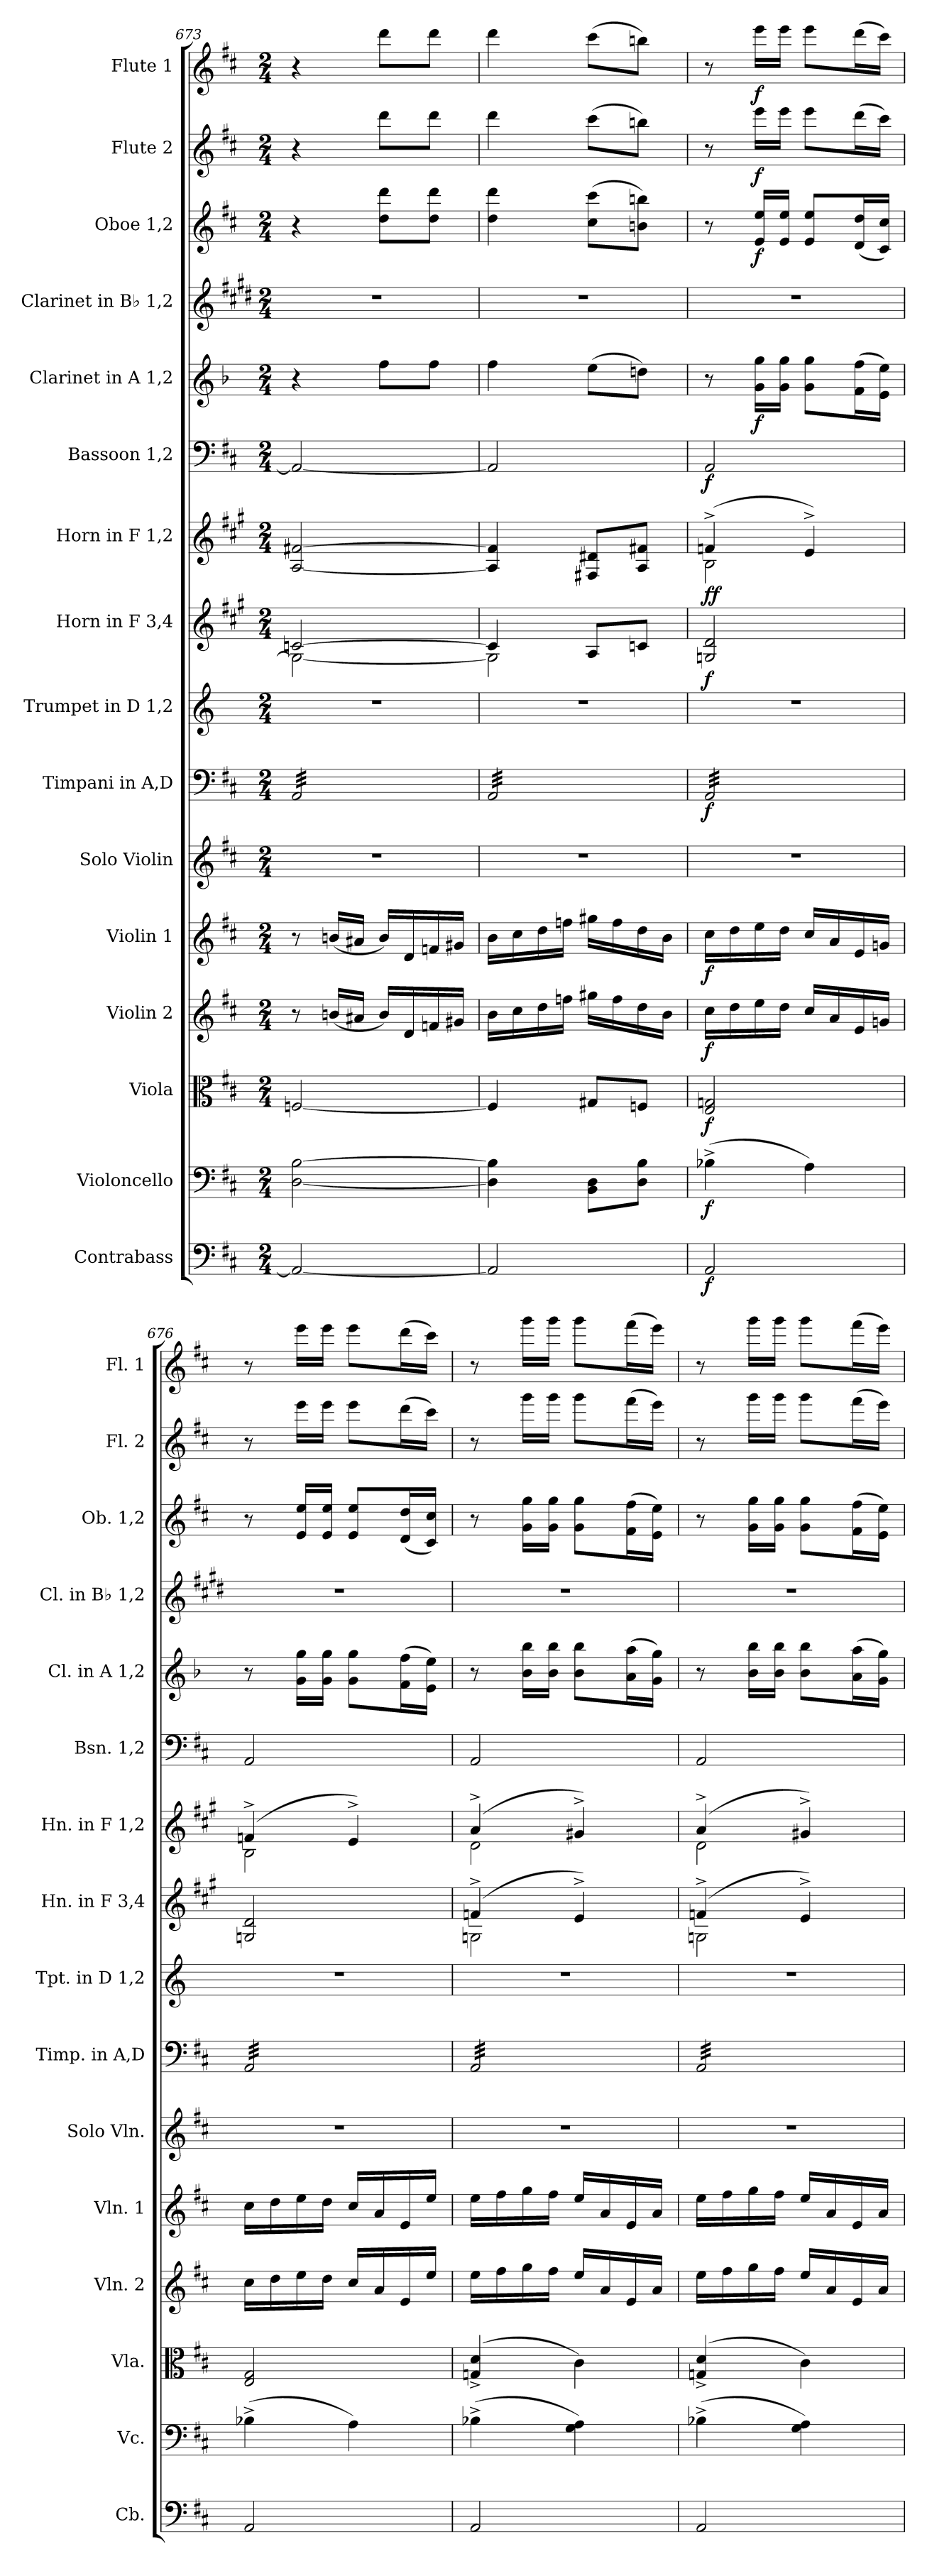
**kern	**dynam	**kern	**dynam	**kern	**dynam	**kern	**dynam	**kern	**dynam	**kern	**kern	**dynam	**kern	**kern	**dynam	**kern	**dynam	**kern	**dynam	**kern	**dynam	**kern	**kern	**dynam	**kern	**dynam	**kern	**dynam
*part16	*part16	*part15	*part15	*part14	*part14	*part13	*part13	*part12	*part12	*part11	*part10	*part10	*part9	*part8	*part8	*part7	*part7	*part6	*part6	*part5	*part5	*part4	*part3	*part3	*part2	*part2	*part1	*part1
*staff16	*staff16	*staff15	*staff15	*staff14	*staff14	*staff13	*staff13	*staff12	*staff12	*staff11	*staff10	*staff10	*staff9	*staff8	*staff8	*staff7	*staff7	*staff6	*staff6	*staff5	*staff5	*staff4	*staff3	*staff3	*staff2	*staff2	*staff1	*staff1
*I"Contrabass	*	*I"Violoncello	*	*I"Viola	*	*I"Violin 2	*	*I"Violin 1	*	*I"Solo Violin	*I"Timpani in A,D	*	*I"Trumpet in D 1,2	*I"Horn in F 3,4	*	*I"Horn in F 1,2	*	*I"Bassoon 1,2	*	*I"Clarinet in A 1,2	*	*I"Clarinet in B♭ 1,2	*I"Oboe 1,2	*	*I"Flute 2	*	*I"Flute 1	*
*I'Cb.	*	*I'Vc.	*	*I'Vla.	*	*I'Vln. 2	*	*I'Vln. 1	*	*I'Solo Vln.	*I'Timp. in A,D	*	*I'Tpt. in D 1,2	*I'Hn. in F 3,4	*	*I'Hn. in F 1,2	*	*I'Bsn. 1,2	*	*I'Cl. in A 1,2	*	*I'Cl. in B♭ 1,2	*I'Ob. 1,2	*	*I'Fl. 2	*	*I'Fl. 1	*
!!LO:PB:g=z
*clefF4	*	*clefF4	*	*clefC3	*	*clefG2	*	*clefG2	*	*clefG2	*clefF4	*	*clefG2	*clefG2	*	*clefG2	*	*clefF4	*	*clefG2	*	*clefG2	*clefG2	*	*clefG2	*	*clefG2	*
*ITrd7c12	*	*	*	*	*	*	*	*	*	*	*	*	*ITrd-1c-2	*ITrd4c7	*	*ITrd4c7	*	*	*	*ITrd2c3	*	*ITrd1c2	*	*	*	*	*	*
*k[f#c#]	*	*k[f#c#]	*	*k[f#c#]	*	*k[f#c#]	*	*k[f#c#]	*	*k[f#c#]	*k[f#c#]	*	*k[f#c#]	*k[f#c#]	*	*k[f#c#]	*	*k[f#c#]	*	*k[f#c#]	*	*k[f#c#]	*k[f#c#]	*	*k[f#c#]	*	*k[f#c#]	*
*M2/4	*	*M2/4	*	*M2/4	*	*M2/4	*	*M2/4	*	*M2/4	*M2/4	*	*M2/4	*M2/4	*	*M2/4	*	*M2/4	*	*M2/4	*	*M2/4	*M2/4	*	*M2/4	*	*M2/4	*
=673	=673	=673	=673	=673	=673	=673	=673	=673	=673	=673	=673	=673	=673	=673	=673	=673	=673	=673	=673	=673	=673	=673	=673	=673	=673	=673	=673	=673
*	*	*	*	*	*	*	*	*	*	*	*	*	*	*^	*	*	*	*	*	*	*	*	*	*	*	*	*	*
*	*	*	*	*	*	*	*	*	*	*	*tremolo	*	*	*	*	*	*	*	*	*	*	*	*	*	*	*	*	*	*
2AAA/_	.	[2D\ [2B\	.	[2Fn/	.	8r	.	8r	.	2r	32AA/LLL	.	2r	[2Fn/	2C\_	.	[2D/ [2Bn/	.	2AA/_	.	4r	.	2r	4r	.	4r	.	4r	.
.	.	.	.	.	.	.	.	.	.	.	32AA/	.	.	.	.	.	.	.	.	.	.	.	.	.	.	.	.	.	.
.	.	.	.	.	.	.	.	.	.	.	32AA/	.	.	.	.	.	.	.	.	.	.	.	.	.	.	.	.	.	.
.	.	.	.	.	.	.	.	.	.	.	32AA/	.	.	.	.	.	.	.	.	.	.	.	.	.	.	.	.	.	.
.	.	.	.	.	.	(<16bn/LL	.	(<16bn/LL	.	.	32AA/	.	.	.	.	.	.	.	.	.	.	.	.	.	.	.	.	.	.
.	.	.	.	.	.	.	.	.	.	.	32AA/	.	.	.	.	.	.	.	.	.	.	.	.	.	.	.	.	.	.
.	.	.	.	.	.	16a#X/JJ	.	16a#X/JJ	.	.	32AA/	.	.	.	.	.	.	.	.	.	.	.	.	.	.	.	.	.	.
.	.	.	.	.	.	.	.	.	.	.	32AA/	.	.	.	.	.	.	.	.	.	.	.	.	.	.	.	.	.	.
.	.	.	.	.	.	16b/LL)	.	16b/LL)	.	.	32AA/	.	.	.	.	.	.	.	.	.	8dd\L	.	.	8dd\ 8ddd\L	.	8ddd\L	.	8ddd\L	.
.	.	.	.	.	.	.	.	.	.	.	32AA/	.	.	.	.	.	.	.	.	.	.	.	.	.	.	.	.	.	.
.	.	.	.	.	.	16d/	.	16d/	.	.	32AA/	.	.	.	.	.	.	.	.	.	.	.	.	.	.	.	.	.	.
.	.	.	.	.	.	.	.	.	.	.	32AA/	.	.	.	.	.	.	.	.	.	.	.	.	.	.	.	.	.	.
.	.	.	.	.	.	16fn/	.	16fn/	.	.	32AA/	.	.	.	.	.	.	.	.	.	8dd\J	.	.	8dd\ 8ddd\J	.	8ddd\J	.	8ddd\J	.
.	.	.	.	.	.	.	.	.	.	.	32AA/	.	.	.	.	.	.	.	.	.	.	.	.	.	.	.	.	.	.
.	.	.	.	.	.	16g#X/JJ	.	16g#X/JJ	.	.	32AA/	.	.	.	.	.	.	.	.	.	.	.	.	.	.	.	.	.	.
.	.	.	.	.	.	.	.	.	.	.	32AA/JJJ	.	.	.	.	.	.	.	.	.	.	.	.	.	.	.	.	.	.
=674	=674	=674	=674	=674	=674	=674	=674	=674	=674	=674	=674	=674	=674	=674	=674	=674	=674	=674	=674	=674	=674	=674	=674	=674	=674	=674	=674	=674	=674
2AAA/]	.	4D\] 4B\]	.	4F/]	.	16b\LL	.	16b\LL	.	2r	32AA/LLL	.	2r	4F/]	2C\]	.	4D/] 4B/]	.	2AA/]	.	4dd\	.	2r	4dd\ 4ddd\	.	4ddd\	.	4ddd\	.
.	.	.	.	.	.	.	.	.	.	.	32AA/	.	.	.	.	.	.	.	.	.	.	.	.	.	.	.	.	.	.
.	.	.	.	.	.	16cc#\	.	16cc#\	.	.	32AA/	.	.	.	.	.	.	.	.	.	.	.	.	.	.	.	.	.	.
.	.	.	.	.	.	.	.	.	.	.	32AA/	.	.	.	.	.	.	.	.	.	.	.	.	.	.	.	.	.	.
.	.	.	.	.	.	16dd\	.	16dd\	.	.	32AA/	.	.	.	.	.	.	.	.	.	.	.	.	.	.	.	.	.	.
.	.	.	.	.	.	.	.	.	.	.	32AA/	.	.	.	.	.	.	.	.	.	.	.	.	.	.	.	.	.	.
.	.	.	.	.	.	16ffn\JJ	.	16ffn\JJ	.	.	32AA/	.	.	.	.	.	.	.	.	.	.	.	.	.	.	.	.	.	.
.	.	.	.	.	.	.	.	.	.	.	32AA/	.	.	.	.	.	.	.	.	.	.	.	.	.	.	.	.	.	.
.	.	8BB\ 8D\L	.	8G#X/L	.	16gg#X\LL	.	16gg#X\LL	.	.	32AA/	.	.	8D/L	.	.	8BBn/ 8G#X/L	.	.	.	(>8cc#\L	.	.	(>8cc#\ 8ccc#\L	.	(>8ccc#\L	.	(>8ccc#\L	.
.	.	.	.	.	.	.	.	.	.	.	32AA/	.	.	.	.	.	.	.	.	.	.	.	.	.	.	.	.	.	.
.	.	.	.	.	.	16ff\	.	16ff\	.	.	32AA/	.	.	.	.	.	.	.	.	.	.	.	.	.	.	.	.	.	.
.	.	.	.	.	.	.	.	.	.	.	32AA/	.	.	.	.	.	.	.	.	.	.	.	.	.	.	.	.	.	.
.	.	8D\ 8B\J	.	8Fn/J	.	16dd\	.	16dd\	.	.	32AA/	.	.	8Fn/J	.	.	8D/ 8Bn/J	.	.	.	8bn\J)	.	.	8bn\ 8bbn\J)	.	8bbn\J)	.	8bbn\J)	.
.	.	.	.	.	.	.	.	.	.	.	32AA/	.	.	.	.	.	.	.	.	.	.	.	.	.	.	.	.	.	.
.	.	.	.	.	.	16b\JJ	.	16b\JJ	.	.	32AA/	.	.	.	.	.	.	.	.	.	.	.	.	.	.	.	.	.	.
.	.	.	.	.	.	.	.	.	.	.	32AA/JJJ	.	.	.	.	.	.	.	.	.	.	.	.	.	.	.	.	.	.
*	*	*	*	*	*	*	*	*	*	*	*	*	*	*v	*v	*	*	*	*	*	*	*	*	*	*	*	*	*	*
=675	=675	=675	=675	=675	=675	=675	=675	=675	=675	=675	=675	=675	=675	=675	=675	=675	=675	=675	=675	=675	=675	=675	=675	=675	=675	=675	=675	=675
*	*	*	*	*	*	*	*	*	*	*	*	*	*	*	*	*^	*	*	*	*	*	*	*	*	*	*	*	*
!	!LO:DY:b	!	!LO:DY:b	!	!LO:DY:b	!	!LO:DY:b	!	!LO:DY:b	!	!	!LO:DY:b	!	!	!LO:DY:b	!	!	!LO:DY:b	!	!	!	!	!	!	!	!	!	!	!
!	!	!	!	!	!	!	!	!	!	!	!	!	!	!	!	!	!	!LO:DY:n=1:b	!	!LO:DY:b	!	!	!	!	!	!	!	!	!
2AAA/	f	(>4B-X^\	f	2E/ 2Gn/	f	16cc#\LL	f	16cc#\LL	f	2r	32AA/LLL	f	2r	2Cn/ 2G/	f	(>4B-X^/	2E\	f f	2AA/	f	8r	.	2r	8r	.	8r	.	8r	.
.	.	.	.	.	.	.	.	.	.	.	32AA/	.	.	.	.	.	.	.	.	.	.	.	.	.	.	.	.	.	.
.	.	.	.	.	.	16dd\	.	16dd\	.	.	32AA/	.	.	.	.	.	.	.	.	.	.	.	.	.	.	.	.	.	.
.	.	.	.	.	.	.	.	.	.	.	32AA/	.	.	.	.	.	.	.	.	.	.	.	.	.	.	.	.	.	.
!	!	!	!	!	!	!	!	!	!	!	!	!	!	!	!	!	!	!	!	!	!	!LO:DY:b	!	!	!LO:DY:b	!	!LO:DY:b	!	!LO:DY:b
.	.	.	.	.	.	16ee\	.	16ee\	.	.	32AA/	.	.	.	.	.	.	.	.	.	16e\ 16ee\LL	f	.	16e/ 16ee/LL	f	16eee\LL	f	16eee\LL	f
.	.	.	.	.	.	.	.	.	.	.	32AA/	.	.	.	.	.	.	.	.	.	.	.	.	.	.	.	.	.	.
.	.	.	.	.	.	16dd\JJ	.	16dd\JJ	.	.	32AA/	.	.	.	.	.	.	.	.	.	16e\ 16ee\JJ	.	.	16e/ 16ee/JJ	.	16eee\JJ	.	16eee\JJ	.
.	.	.	.	.	.	.	.	.	.	.	32AA/	.	.	.	.	.	.	.	.	.	.	.	.	.	.	.	.	.	.
.	.	4A\)	.	.	.	16cc#/LL	.	16cc#/LL	.	.	32AA/	.	.	.	.	4A^/)	.	.	.	.	8e\ 8ee\L	.	.	8e/ 8ee/L	.	8eee\L	.	8eee\L	.
.	.	.	.	.	.	.	.	.	.	.	32AA/	.	.	.	.	.	.	.	.	.	.	.	.	.	.	.	.	.	.
.	.	.	.	.	.	16a/	.	16a/	.	.	32AA/	.	.	.	.	.	.	.	.	.	.	.	.	.	.	.	.	.	.
.	.	.	.	.	.	.	.	.	.	.	32AA/	.	.	.	.	.	.	.	.	.	.	.	.	.	.	.	.	.	.
.	.	.	.	.	.	16e/	.	16e/	.	.	32AA/	.	.	.	.	.	.	.	.	.	(>16d\ 16dd\L	.	.	(<16d/ 16dd/L	.	(>16ddd\L	.	(>16ddd\L	.
.	.	.	.	.	.	.	.	.	.	.	32AA/	.	.	.	.	.	.	.	.	.	.	.	.	.	.	.	.	.	.
.	.	.	.	.	.	16gn/JJ	.	16gn/JJ	.	.	32AA/	.	.	.	.	.	.	.	.	.	16c#\ 16cc#\JJ)	.	.	16c#/ 16cc#/JJ)	.	16ccc#\JJ)	.	16ccc#\JJ)	.
.	.	.	.	.	.	.	.	.	.	.	32AA/JJJ	.	.	.	.	.	.	.	.	.	.	.	.	.	.	.	.	.	.
=676	=676	=676	=676	=676	=676	=676	=676	=676	=676	=676	=676	=676	=676	=676	=676	=676	=676	=676	=676	=676	=676	=676	=676	=676	=676	=676	=676	=676	=676
2AAA/	.	(>4B-X^\	.	2E/ 2G/	.	16cc#\LL	.	16cc#\LL	.	2r	32AA/LLL	.	2r	2Cn/ 2G/	.	(>4B-X^/	2E\	.	2AA/	.	8r	.	2r	8r	.	8r	.	8r	.
.	.	.	.	.	.	.	.	.	.	.	32AA/	.	.	.	.	.	.	.	.	.	.	.	.	.	.	.	.	.	.
.	.	.	.	.	.	16dd\	.	16dd\	.	.	32AA/	.	.	.	.	.	.	.	.	.	.	.	.	.	.	.	.	.	.
.	.	.	.	.	.	.	.	.	.	.	32AA/	.	.	.	.	.	.	.	.	.	.	.	.	.	.	.	.	.	.
.	.	.	.	.	.	16ee\	.	16ee\	.	.	32AA/	.	.	.	.	.	.	.	.	.	16e\ 16ee\LL	.	.	16e/ 16ee/LL	.	16eee\LL	.	16eee\LL	.
.	.	.	.	.	.	.	.	.	.	.	32AA/	.	.	.	.	.	.	.	.	.	.	.	.	.	.	.	.	.	.
.	.	.	.	.	.	16dd\JJ	.	16dd\JJ	.	.	32AA/	.	.	.	.	.	.	.	.	.	16e\ 16ee\JJ	.	.	16e/ 16ee/JJ	.	16eee\JJ	.	16eee\JJ	.
.	.	.	.	.	.	.	.	.	.	.	32AA/	.	.	.	.	.	.	.	.	.	.	.	.	.	.	.	.	.	.
.	.	4A\)	.	.	.	16cc#/LL	.	16cc#/LL	.	.	32AA/	.	.	.	.	4A^/)	.	.	.	.	8e\ 8ee\L	.	.	8e/ 8ee/L	.	8eee\L	.	8eee\L	.
.	.	.	.	.	.	.	.	.	.	.	32AA/	.	.	.	.	.	.	.	.	.	.	.	.	.	.	.	.	.	.
.	.	.	.	.	.	16a/	.	16a/	.	.	32AA/	.	.	.	.	.	.	.	.	.	.	.	.	.	.	.	.	.	.
.	.	.	.	.	.	.	.	.	.	.	32AA/	.	.	.	.	.	.	.	.	.	.	.	.	.	.	.	.	.	.
.	.	.	.	.	.	16e/	.	16e/	.	.	32AA/	.	.	.	.	.	.	.	.	.	(>16d\ 16dd\L	.	.	(<16d/ 16dd/L	.	(>16ddd\L	.	(>16ddd\L	.
.	.	.	.	.	.	.	.	.	.	.	32AA/	.	.	.	.	.	.	.	.	.	.	.	.	.	.	.	.	.	.
.	.	.	.	.	.	16ee/JJ	.	16ee/JJ	.	.	32AA/	.	.	.	.	.	.	.	.	.	16c#\ 16cc#\JJ)	.	.	16c#/ 16cc#/JJ)	.	16ccc#\JJ)	.	16ccc#\JJ)	.
.	.	.	.	.	.	.	.	.	.	.	32AA/JJJ	.	.	.	.	.	.	.	.	.	.	.	.	.	.	.	.	.	.
=677	=677	=677	=677	=677	=677	=677	=677	=677	=677	=677	=677	=677	=677	=677	=677	=677	=677	=677	=677	=677	=677	=677	=677	=677	=677	=677	=677	=677	=677
*	*	*	*	*	*	*	*	*	*	*	*	*	*	*^	*	*	*	*	*	*	*	*	*	*	*	*	*	*	*
2AAA/	.	(>4B-X^\	.	(>4Gn/^ 4d/^	.	16ee\LL	.	16ee\LL	.	2r	32AA/LLL	.	2r	(>4B-X^/	2Cn\	.	(>4d^/	2G\	.	2AA/	.	8r	.	2r	8r	.	8r	.	8r	.
.	.	.	.	.	.	.	.	.	.	.	32AA/	.	.	.	.	.	.	.	.	.	.	.	.	.	.	.	.	.	.	.
.	.	.	.	.	.	16ff#\	.	16ff#\	.	.	32AA/	.	.	.	.	.	.	.	.	.	.	.	.	.	.	.	.	.	.	.
.	.	.	.	.	.	.	.	.	.	.	32AA/	.	.	.	.	.	.	.	.	.	.	.	.	.	.	.	.	.	.	.
.	.	.	.	.	.	16gg\	.	16gg\	.	.	32AA/	.	.	.	.	.	.	.	.	.	.	16g\ 16gg\LL	.	.	16g\ 16gg\LL	.	16ggg\LL	.	16ggg\LL	.
.	.	.	.	.	.	.	.	.	.	.	32AA/	.	.	.	.	.	.	.	.	.	.	.	.	.	.	.	.	.	.	.
.	.	.	.	.	.	16ff#\JJ	.	16ff#\JJ	.	.	32AA/	.	.	.	.	.	.	.	.	.	.	16g\ 16gg\JJ	.	.	16g\ 16gg\JJ	.	16ggg\JJ	.	16ggg\JJ	.
.	.	.	.	.	.	.	.	.	.	.	32AA/	.	.	.	.	.	.	.	.	.	.	.	.	.	.	.	.	.	.	.
.	.	4G\ 4A\)	.	4c#\)	.	16ee/LL	.	16ee/LL	.	.	32AA/	.	.	4A^/)	.	.	4c#X^/)	.	.	.	.	8g\ 8gg\L	.	.	8g\ 8gg\L	.	8ggg\L	.	8ggg\L	.
.	.	.	.	.	.	.	.	.	.	.	32AA/	.	.	.	.	.	.	.	.	.	.	.	.	.	.	.	.	.	.	.
.	.	.	.	.	.	16a/	.	16a/	.	.	32AA/	.	.	.	.	.	.	.	.	.	.	.	.	.	.	.	.	.	.	.
.	.	.	.	.	.	.	.	.	.	.	32AA/	.	.	.	.	.	.	.	.	.	.	.	.	.	.	.	.	.	.	.
.	.	.	.	.	.	16e/	.	16e/	.	.	32AA/	.	.	.	.	.	.	.	.	.	.	(>16f#\ 16ff#\L	.	.	(>16f#\ 16ff#\L	.	(>16fff#\L	.	(>16fff#\L	.
.	.	.	.	.	.	.	.	.	.	.	32AA/	.	.	.	.	.	.	.	.	.	.	.	.	.	.	.	.	.	.	.
.	.	.	.	.	.	16a/JJ	.	16a/JJ	.	.	32AA/	.	.	.	.	.	.	.	.	.	.	16e\ 16ee\JJ)	.	.	16e\ 16ee\JJ)	.	16eee\JJ)	.	16eee\JJ)	.
.	.	.	.	.	.	.	.	.	.	.	32AA/JJJ	.	.	.	.	.	.	.	.	.	.	.	.	.	.	.	.	.	.	.
!!LO:PB:g=z
=678	=678	=678	=678	=678	=678	=678	=678	=678	=678	=678	=678	=678	=678	=678	=678	=678	=678	=678	=678	=678	=678	=678	=678	=678	=678	=678	=678	=678	=678	=678
2AAA/	.	(>4B-X^\	.	(>4Gn/^ 4d/^	.	16ee\LL	.	16ee\LL	.	2r	32AA/LLL	.	2r	(>4B-X^/	2Cn\	.	(>4d^/	2G\	.	2AA/	.	8r	.	2r	8r	.	8r	.	8r	.
.	.	.	.	.	.	.	.	.	.	.	32AA/	.	.	.	.	.	.	.	.	.	.	.	.	.	.	.	.	.	.	.
.	.	.	.	.	.	16ff#\	.	16ff#\	.	.	32AA/	.	.	.	.	.	.	.	.	.	.	.	.	.	.	.	.	.	.	.
.	.	.	.	.	.	.	.	.	.	.	32AA/	.	.	.	.	.	.	.	.	.	.	.	.	.	.	.	.	.	.	.
.	.	.	.	.	.	16gg\	.	16gg\	.	.	32AA/	.	.	.	.	.	.	.	.	.	.	16g\ 16gg\LL	.	.	16g\ 16gg\LL	.	16ggg\LL	.	16ggg\LL	.
.	.	.	.	.	.	.	.	.	.	.	32AA/	.	.	.	.	.	.	.	.	.	.	.	.	.	.	.	.	.	.	.
.	.	.	.	.	.	16ff#\JJ	.	16ff#\JJ	.	.	32AA/	.	.	.	.	.	.	.	.	.	.	16g\ 16gg\JJ	.	.	16g\ 16gg\JJ	.	16ggg\JJ	.	16ggg\JJ	.
.	.	.	.	.	.	.	.	.	.	.	32AA/	.	.	.	.	.	.	.	.	.	.	.	.	.	.	.	.	.	.	.
.	.	4G\ 4A\)	.	4c#\)	.	16ee/LL	.	16ee/LL	.	.	32AA/	.	.	4A^/)	.	.	4c#X^/)	.	.	.	.	8g\ 8gg\L	.	.	8g\ 8gg\L	.	8ggg\L	.	8ggg\L	.
.	.	.	.	.	.	.	.	.	.	.	32AA/	.	.	.	.	.	.	.	.	.	.	.	.	.	.	.	.	.	.	.
.	.	.	.	.	.	16a/	.	16a/	.	.	32AA/	.	.	.	.	.	.	.	.	.	.	.	.	.	.	.	.	.	.	.
.	.	.	.	.	.	.	.	.	.	.	32AA/	.	.	.	.	.	.	.	.	.	.	.	.	.	.	.	.	.	.	.
.	.	.	.	.	.	16e/	.	16e/	.	.	32AA/	.	.	.	.	.	.	.	.	.	.	(>16f#\ 16ff#\L	.	.	(>16f#\ 16ff#\L	.	(>16fff#\L	.	(>16fff#\L	.
.	.	.	.	.	.	.	.	.	.	.	32AA/	.	.	.	.	.	.	.	.	.	.	.	.	.	.	.	.	.	.	.
.	.	.	.	.	.	16a/JJ	.	16a/JJ	.	.	32AA/	.	.	.	.	.	.	.	.	.	.	16e\ 16ee\JJ)	.	.	16e\ 16ee\JJ)	.	16eee\JJ)	.	16eee\JJ)	.
.	.	.	.	.	.	.	.	.	.	.	32AA/JJJ	.	.	.	.	.	.	.	.	.	.	.	.	.	.	.	.	.	.	.
*	*	*	*	*	*	*	*	*	*	*	*Xtremolo	*	*	*	*	*	*	*	*	*	*	*	*	*	*	*	*	*	*	*
*	*	*	*	*	*	*	*	*	*	*	*	*	*	*v	*v	*	*	*	*	*	*	*	*	*	*	*	*	*	*	*
*	*	*	*	*	*	*	*	*	*	*	*	*	*	*	*	*v	*v	*	*	*	*	*	*	*	*	*	*	*	*
=	=	=	=	=	=	=	=	=	=	=	=	=	=	=	=	=	=	=	=	=	=	=	=	=	=	=	=	=
*-	*-	*-	*-	*-	*-	*-	*-	*-	*-	*-	*-	*-	*-	*-	*-	*-	*-	*-	*-	*-	*-	*-	*-	*-	*-	*-	*-	*-
